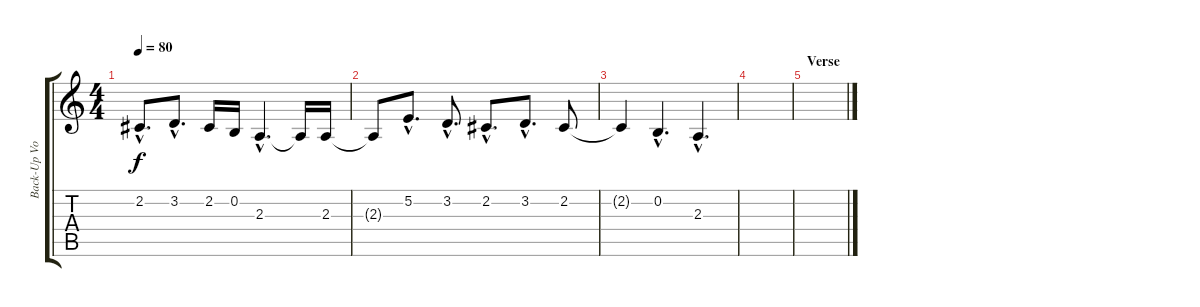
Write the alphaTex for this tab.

\track ("Back-Up Vocals 2" "Back-Up Vo") {instrument choiraahs}
\staff {score tabs}
\tuning (E4 B3 G3 D3 A2 E2) {hide}
\ts (4 4)
\tempo 80
\clef g2
\ks c
2.2{hac}.8{d dy f} 3.2{hac}.8{d} 2.2.16 0.2.16 2.3{hac}.4{d} 2.3{t}.16 2.3.16 |
2.3{t}.8 5.2{hac}.8{d} 3.2{hac}.8{d} 2.2{hac}.8{d} 3.2{hac}.8{d} 2.2.8 |
2.2{t}.4 0.2{hac}.4{d} 2.3{hac}.4{d} |
|
\section ("" "Verse")
